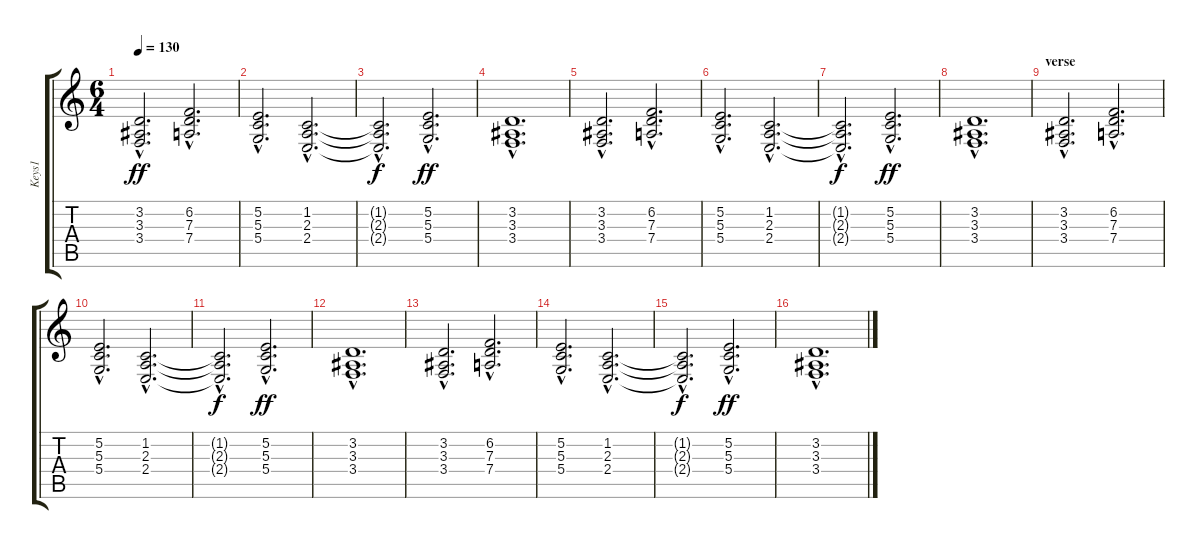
\track ("Keys1" "Keys1") {instrument stringensemble1}
\staff {score tabs}
\tuning (E4 B3 G3 D3 A2 E2) {hide}
\ts (6 4)
\tempo 130
\clef g2
\ks c
(3.2{hac} 3.3{hac} 3.4{hac}).2{d dy ff volume 11 instrument synthstrings1} (6.2{hac} 7.3{hac} 7.4{hac}).2{d} |
(5.2{hac} 5.3{hac} 5.4{hac}).2{d} (1.2{hac} 2.3{hac} 2.4{hac}).2{d} |
(1.2{hac t} 2.3{hac t} 2.4{hac t}).2{d dy f} (5.2{hac} 5.3{hac} 5.4{hac}).2{d dy ff} |
(3.2{hac} 3.3{hac} 3.4{hac}).1{d} |
(3.2{hac} 3.3{hac} 3.4{hac}).2{d volume 11 instrument synthstrings1} (6.2{hac} 7.3{hac} 7.4{hac}).2{d} |
(5.2{hac} 5.3{hac} 5.4{hac}).2{d} (1.2{hac} 2.3{hac} 2.4{hac}).2{d} |
(1.2{hac t} 2.3{hac t} 2.4{hac t}).2{d dy f} (5.2{hac} 5.3{hac} 5.4{hac}).2{d dy ff} |
(3.2{hac} 3.3{hac} 3.4{hac}).1{d} |
\section ("" "verse")
(3.2{hac} 3.3{hac} 3.4{hac}).2{d volume 11 instrument synthstrings1} (6.2{hac} 7.3{hac} 7.4{hac}).2{d} |
(5.2{hac} 5.3{hac} 5.4{hac}).2{d} (1.2{hac} 2.3{hac} 2.4{hac}).2{d} |
(1.2{hac t} 2.3{hac t} 2.4{hac t}).2{d dy f} (5.2{hac} 5.3{hac} 5.4{hac}).2{d dy ff} |
(3.2{hac} 3.3{hac} 3.4{hac}).1{d} |
(3.2{hac} 3.3{hac} 3.4{hac}).2{d volume 11 instrument synthstrings1} (6.2{hac} 7.3{hac} 7.4{hac}).2{d} |
(5.2{hac} 5.3{hac} 5.4{hac}).2{d} (1.2{hac} 2.3{hac} 2.4{hac}).2{d} |
(1.2{hac t} 2.3{hac t} 2.4{hac t}).2{d dy f} (5.2{hac} 5.3{hac} 5.4{hac}).2{d dy ff} |
(3.2{hac} 3.3{hac} 3.4{hac}).1{d}
